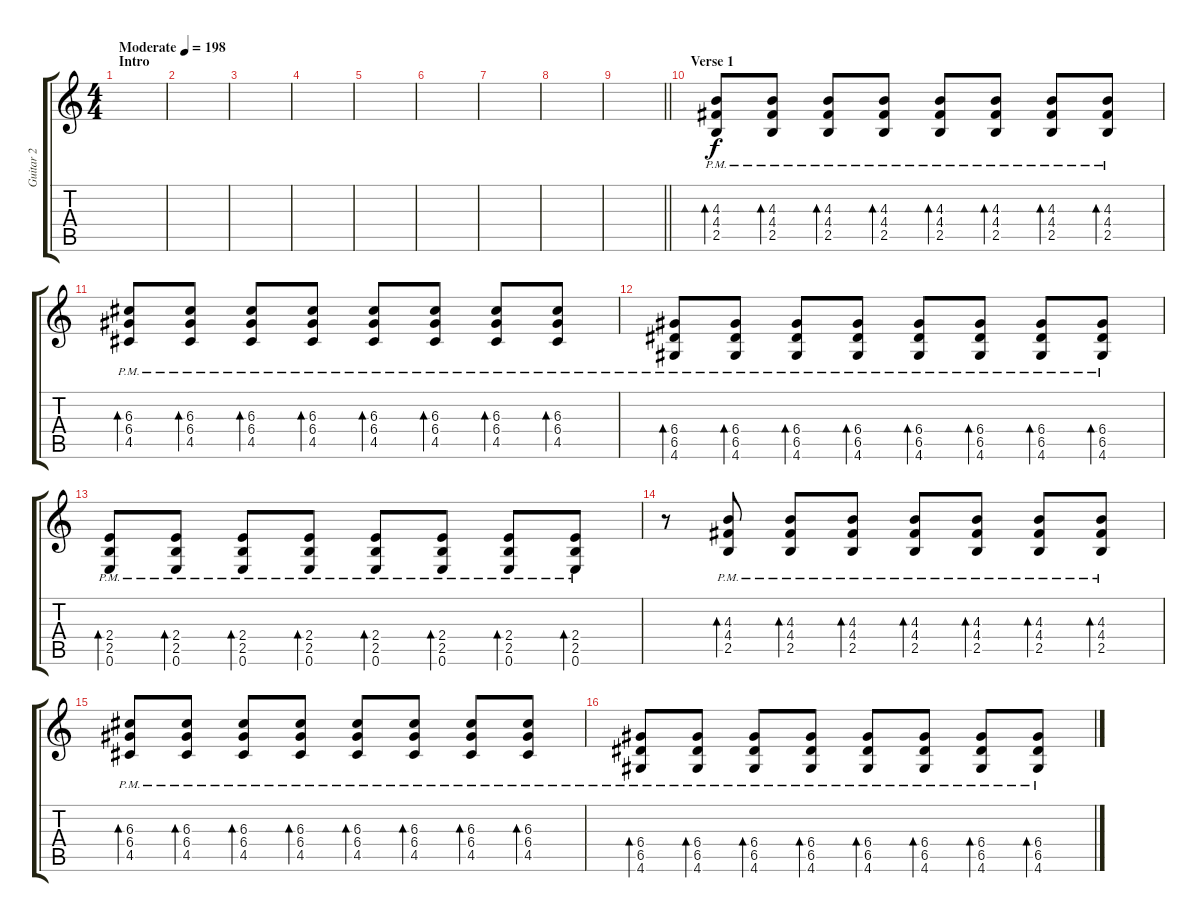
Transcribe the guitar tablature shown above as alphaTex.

\track ("Guitar 2" "Guitar 2") {instrument distortionguitar}
\staff {score tabs}
\tuning (E4 B3 G3 D3 A2 E2) {hide}
\ts (4 4)
\section ("" "Intro")
\tempo (198 "Moderate")
\clef g2
\ks c
|
|
|
|
|
|
|
|
\barLineRight lightlight
|
\section ("" "Verse 1")
(4.3{pm} 4.4{pm} 2.5{pm}).8{bd 30} (4.3{pm} 4.4{pm} 2.5{pm}).8{bd 30} (4.3{pm} 4.4{pm} 2.5{pm}).8{bd 30} (4.3{pm} 4.4{pm} 2.5{pm}).8{bd 30} (4.3{pm} 4.4{pm} 2.5{pm}).8{bd 30} (4.3{pm} 4.4{pm} 2.5{pm}).8{bd 30} (4.3{pm} 4.4{pm} 2.5{pm}).8{bd 30} (4.3{pm} 4.4{pm} 2.5{pm}).8{bd 30} |
(6.3{pm} 6.4{pm} 4.5{pm}).8{bd 30} (6.3{pm} 6.4{pm} 4.5{pm}).8{bd 30} (6.3{pm} 6.4{pm} 4.5{pm}).8{bd 30} (6.3{pm} 6.4{pm} 4.5{pm}).8{bd 30} (6.3{pm} 6.4{pm} 4.5{pm}).8{bd 30} (6.3{pm} 6.4{pm} 4.5{pm}).8{bd 30} (6.3{pm} 6.4{pm} 4.5{pm}).8{bd 30} (6.3{pm} 6.4{pm} 4.5{pm}).8{bd 30} |
(6.4{pm} 6.5{pm} 4.6{pm}).8{bd 30} (6.4{pm} 6.5{pm} 4.6{pm}).8{bd 30} (6.4{pm} 6.5{pm} 4.6{pm}).8{bd 30} (6.4{pm} 6.5{pm} 4.6{pm}).8{bd 30} (6.4{pm} 6.5{pm} 4.6{pm}).8{bd 30} (6.4{pm} 6.5{pm} 4.6{pm}).8{bd 30} (6.4{pm} 6.5{pm} 4.6{pm}).8{bd 30} (6.4{pm} 6.5{pm} 4.6{pm}).8{bd 30} |
(2.4{pm} 2.5{pm} 0.6{pm}).8{bd 30} (2.4{pm} 2.5{pm} 0.6{pm}).8{bd 30} (2.4{pm} 2.5{pm} 0.6{pm}).8{bd 30} (2.4{pm} 2.5{pm} 0.6{pm}).8{bd 30} (2.4{pm} 2.5{pm} 0.6{pm}).8{bd 30} (2.4{pm} 2.5{pm} 0.6{pm}).8{bd 30} (2.4{pm} 2.5{pm} 0.6{pm}).8{bd 30} (2.4{pm} 2.5 0.6).8{bd 30} |
r.8 (4.3{pm} 4.4{pm} 2.5{pm}).8{bd 30} (4.3{pm} 4.4{pm} 2.5{pm}).8{bd 30} (4.3{pm} 4.4{pm} 2.5{pm}).8{bd 30} (4.3{pm} 4.4{pm} 2.5{pm}).8{bd 30} (4.3{pm} 4.4{pm} 2.5{pm}).8{bd 30} (4.3{pm} 4.4{pm} 2.5{pm}).8{bd 30} (4.3{pm} 4.4{pm} 2.5{pm}).8{bd 30} |
(6.3{pm} 6.4{pm} 4.5{pm}).8{bd 30} (6.3{pm} 6.4{pm} 4.5{pm}).8{bd 30} (6.3{pm} 6.4{pm} 4.5{pm}).8{bd 30} (6.3{pm} 6.4{pm} 4.5{pm}).8{bd 30} (6.3{pm} 6.4{pm} 4.5{pm}).8{bd 30} (6.3{pm} 6.4{pm} 4.5{pm}).8{bd 30} (6.3{pm} 6.4{pm} 4.5{pm}).8{bd 30} (6.3{pm} 6.4{pm} 4.5{pm}).8{bd 30} |
(6.4{pm} 6.5{pm} 4.6{pm}).8{bd 30} (6.4{pm} 6.5{pm} 4.6{pm}).8{bd 30} (6.4{pm} 6.5{pm} 4.6{pm}).8{bd 30} (6.4{pm} 6.5{pm} 4.6{pm}).8{bd 30} (6.4{pm} 6.5{pm} 4.6{pm}).8{bd 30} (6.4{pm} 6.5{pm} 4.6{pm}).8{bd 30} (6.4{pm} 6.5{pm} 4.6{pm}).8{bd 30} (6.4{pm} 6.5{pm} 4.6{pm}).8{bd 30}
